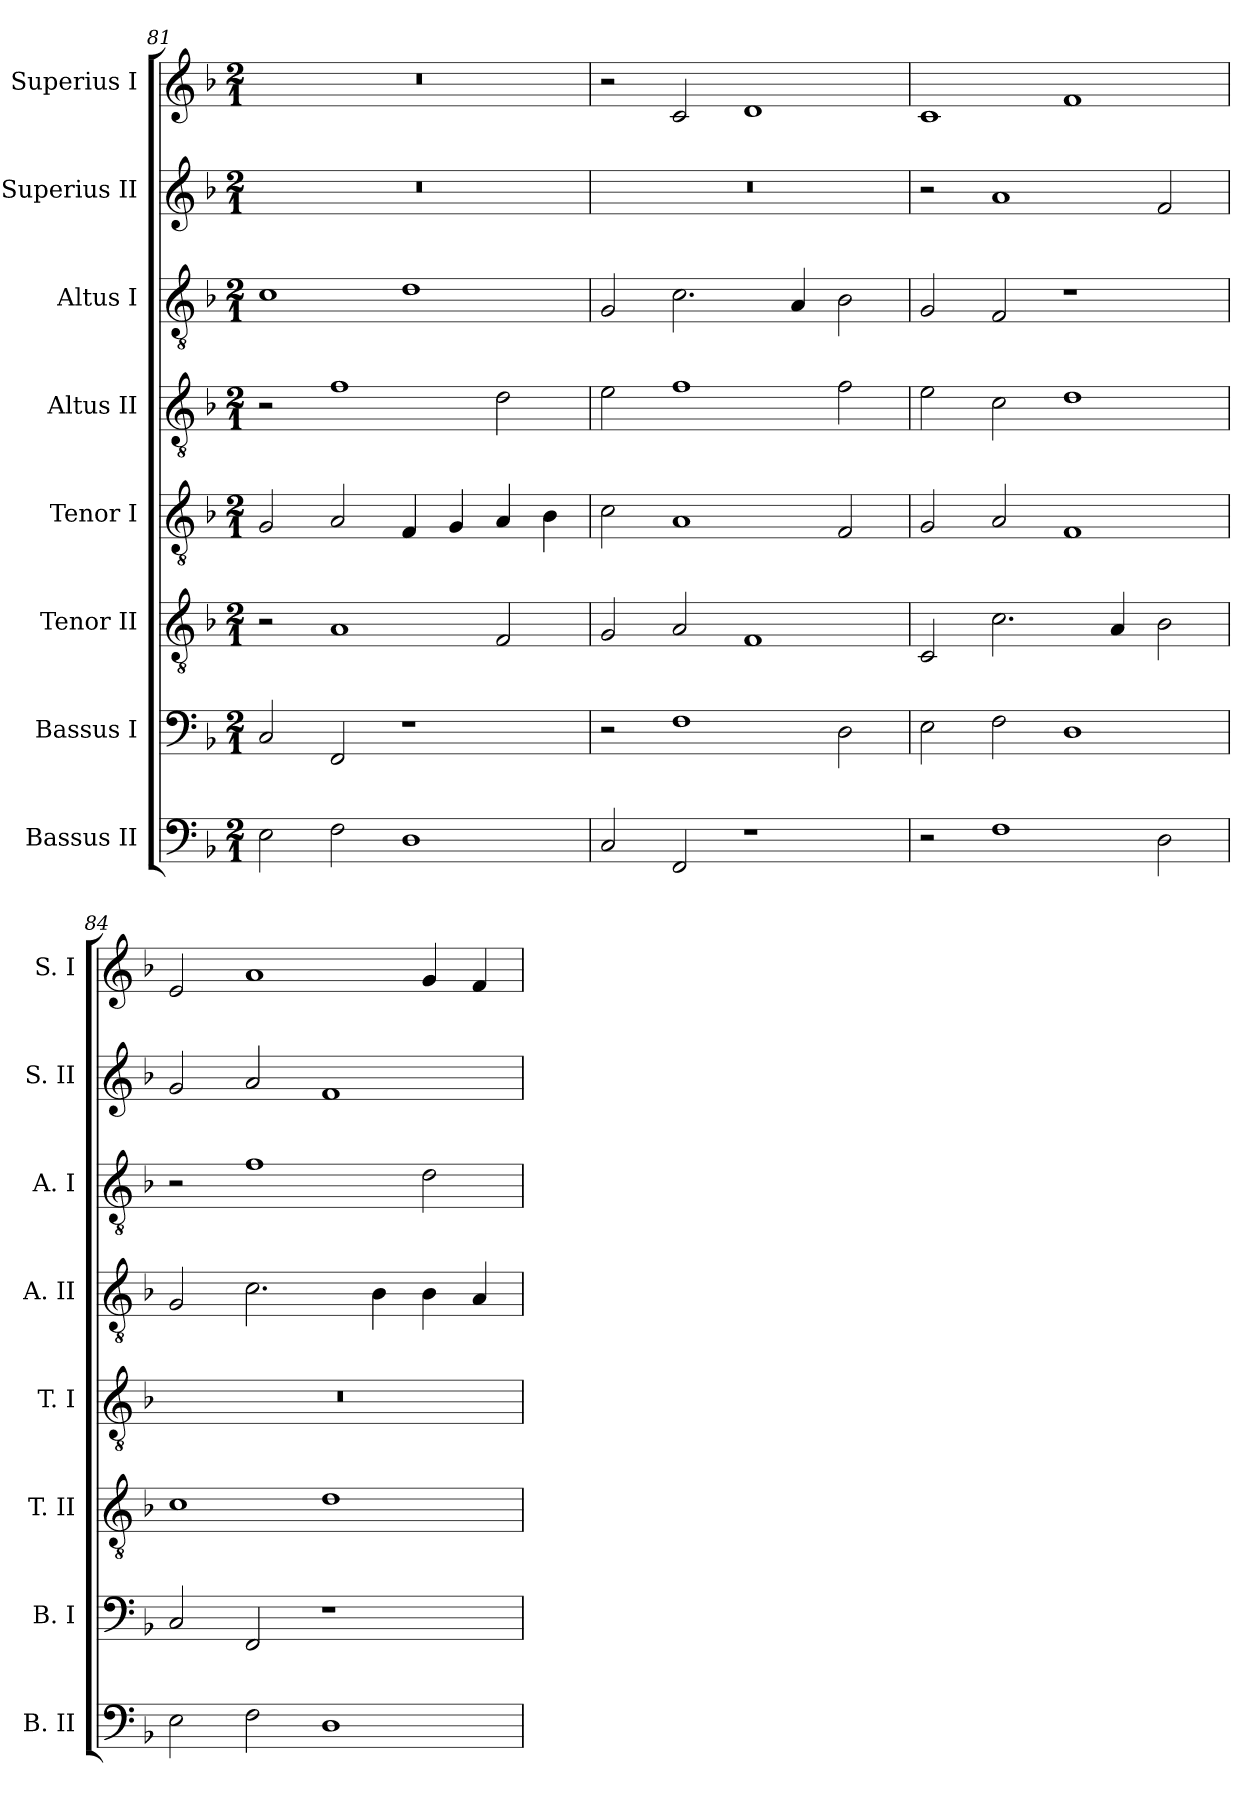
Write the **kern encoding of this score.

**kern	**kern	**kern	**kern	**kern	**kern	**kern	**kern
*part8	*part7	*part6	*part5	*part4	*part3	*part2	*part1
*staff8	*staff7	*staff6	*staff5	*staff4	*staff3	*staff2	*staff1
*I"Bassus II	*I"Bassus I	*I"Tenor II	*I"Tenor I	*I"Altus II	*I"Altus I	*I"Superius II	*I"Superius I
*I'B. II	*I'B. I	*I'T. II	*I'T. I	*I'A. II	*I'A. I	*I'S. II	*I'S. I
*clefF4	*clefF4	*clefGv2	*clefGv2	*clefGv2	*clefGv2	*clefG2	*clefG2
*k[b-]	*k[b-]	*k[b-]	*k[b-]	*k[b-]	*k[b-]	*k[b-]	*k[b-]
*F:	*F:	*F:	*F:	*F:	*F:	*F:	*F:
*M2/1	*M2/1	*M2/1	*M2/1	*M2/1	*M2/1	*M2/1	*M2/1
=81	=81	=81	=81	=81	=81	=81	=81
2E	2C	2r	2G	2r	1c	0r	0r
2F	2FF	1A	2A	1f	.	.	.
1D	1r	.	4F	.	1d	.	.
.	.	.	4G	.	.	.	.
.	.	2F	4A	2d	.	.	.
.	.	.	4B-	.	.	.	.
=82	=82	=82	=82	=82	=82	=82	=82
2C	2r	2G	2c	2e	2G	0r	2r
2FF	1F	2A	1A	1f	2.c	.	2c
1r	.	1F	.	.	.	.	1d
.	.	.	.	.	4A	.	.
.	2D	.	2F	2f	2B-	.	.
=83	=83	=83	=83	=83	=83	=83	=83
2r	2E	2C	2G	2e	2G	2r	1c
1F	2F	2.c	2A	2c	2F	1a	.
.	1D	.	1F	1d	1r	.	1f
.	.	4A	.	.	.	.	.
2D	.	2B-	.	.	.	2f	.
=84	=84	=84	=84	=84	=84	=84	=84
2E	2C	1c	0r	2G	2r	2g	2e
2F	2FF	.	.	2.c	1f	2a	1a
1D	1r	1d	.	.	.	1f	.
.	.	.	.	4B-	.	.	.
.	.	.	.	4B-	2d	.	4g
.	.	.	.	4A	.	.	4f
=	=	=	=	=	=	=	=
*-	*-	*-	*-	*-	*-	*-	*-
